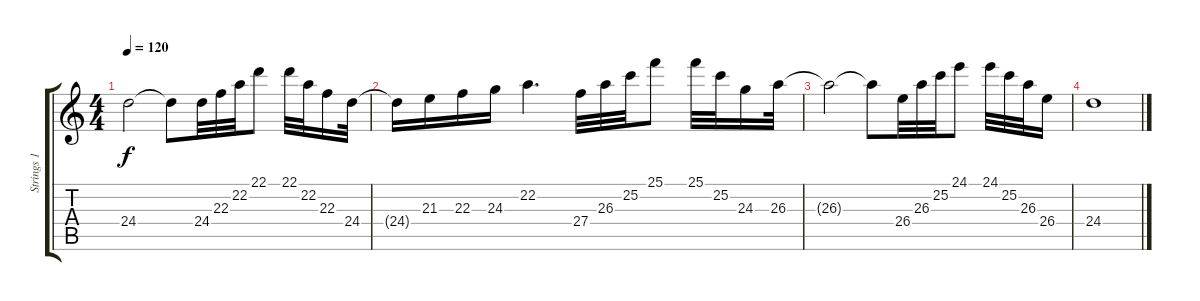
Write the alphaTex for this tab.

\track ("Strings 1" "Strings 1") {instrument stringensemble1}
\staff {score tabs}
\tuning (E4 B3 G3 D3 A2 E2) {hide}
\ts (4 4)
\tempo 120
\clef g2
\ks c
24.4{t}.2{dy f} 24.4{t}.8 24.4.32 22.3.32 22.2.32 22.1.8 22.1.32 22.2.32 22.3.16 24.4.32 |
24.4{t}.16 21.3.16 22.3.16 24.3.16 22.2.4{d} 27.4.32 26.3.32 25.2.32 25.1.8 25.1.32 25.2.32 24.3.16 26.3.32 |
26.3{t}.2 26.3{t}.8 26.4.32 26.3.32 25.2.32 24.1.8 24.1.32 25.2.32 26.3.32 26.4.16 |
24.4.1
